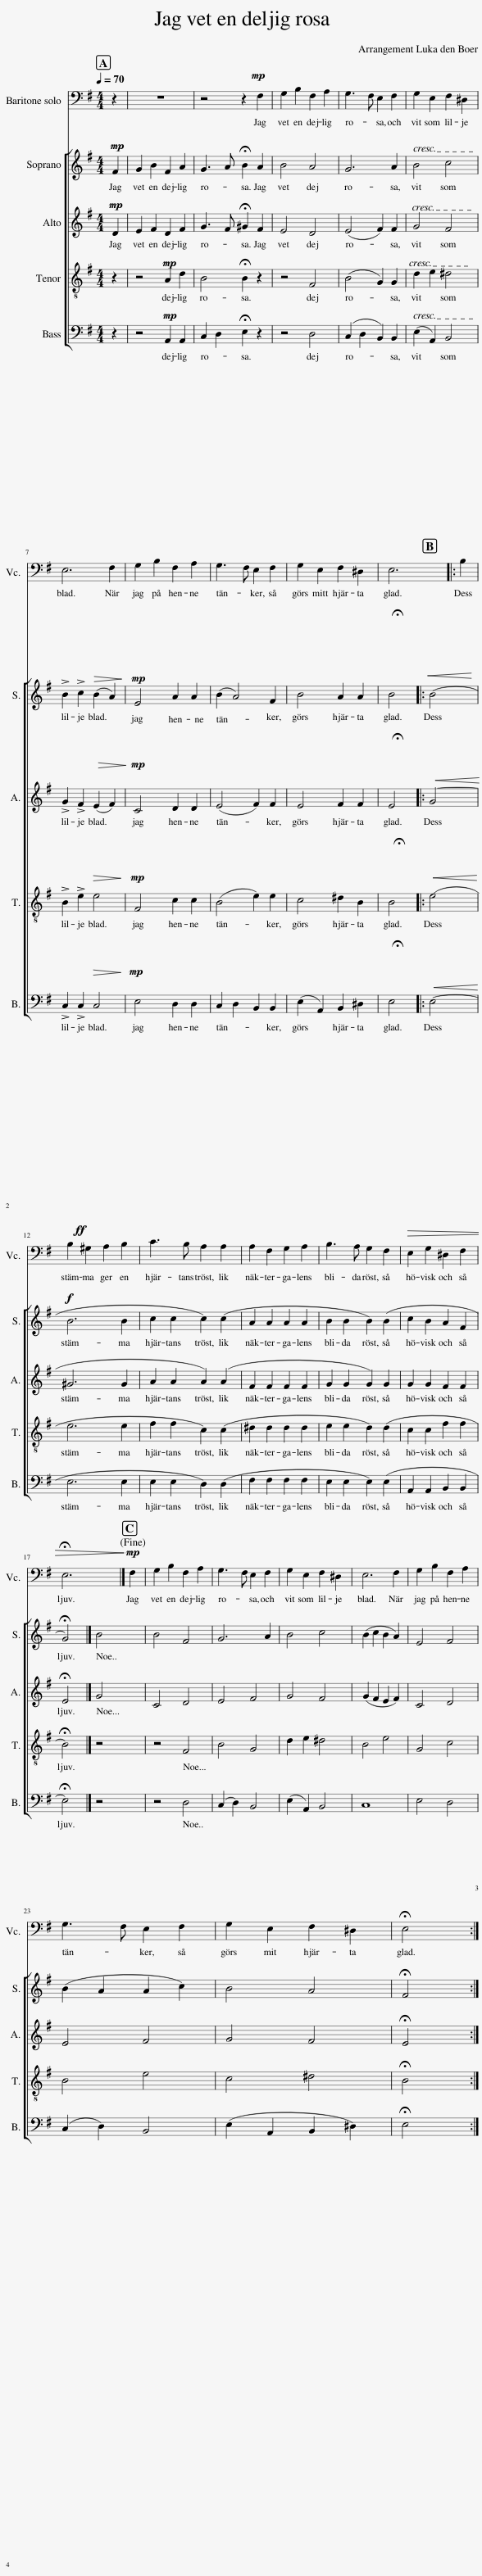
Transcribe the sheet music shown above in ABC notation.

X:1
%%score 1 [ 2 3 4 5 ]
L:1/8
Q:1/4=70
M:4/4
I:linebreak $
K:G
V:1 bass
V:2 treble
V:3 treble
V:4 treble-8
V:5 bass
V:1
 z2 | z8 | z4 z2!mp! F,2 | G,2 B,2 F,2 A,2 | G,3 F, E,2 F,2 | %5
 G,2 E,2 F,2 ^D,2 |$ E,6 F,2 | G,2 B,2 F,2 A,2 | G,3 F, E,2 F,2 | G,2 E,2 F,2 ^D,2 | %10
 E,6 B,2 |$!ff! B,2 ^G,2 A,2 B,2 | C3 B, A,2 A,2 | A,2 F,2 G,2 A,2 | B,3 A, G,2 F,2 | %15
!>(! E,2 G,2 ^D,2 F,2 |$ !fermata!E,6!>)!!mp! F,2!fine! | G,2 B,2 F,2 A,2 | G,3 F, E,2 F,2 | G,2 E,2 F,2 ^D,2 | %20
 E,6 F,2 | G,2 B,2 F,2 A,2 |$ G,3 F, E,2 F,2 | G,2 E,2 F,2 ^D,2 | !fermata!E,4 :| %25
V:2
!mp! F2 | G2 B2 F2 A2 | G3 A !fermata!B2 A2 | B4 A4 | G6 A2 | %5
 B4 c4 |$ !>!B2 !>!c2!>(! (B2 A2)!>)! |!mp! E4 A2 A2 | (B2 A4) F2 | B4 A2 A2 | %10
 B4!<(! (!fermata!B4!<)! |$!f! B6 B2 | c2 c2 c2) (c2 | A2 A2 A2 A2 | B2 B2 B2) (B2 | %15
 c2 B2 A2 F2 |$ !fermata!G4) B4 | B4 F4 | G6 A2 | B4 c4 | %20
 (B2 c2 B2 A2) | E4 F4 |$ (B2 A2 A2 c2) | B4 A4 | !fermata!F4 :| %25
V:3
!mp! D2 | E2 F2 D2 F2 | G3 F !fermata!^G2 F2 | E4 D4 | (E4 F2) F2 | %5
 G4 F4 |$ !>!G2 !>!F2!>(! (E2 F2)!>)! |!mp! C4 D2 D2 | (E4 F2) F2 | E4 F2 F2 | %10
 E4!<(! (!fermata!G4!<)! |$ ^G6 G2 | A2 A2 A2) (A2 | F2 F2 F2 F2 | G2 G2 G2) G2 | %15
 G2 G2 F2 F2 |$ !fermata!E4 G4 | C4 D4 | E4 F4 | G4 F4 | %20
 (G2 F2 E2 F2) | C4 D4 |$ E4 F4 | G4 F4 | !fermata!E4 :| %25
V:4
 z2 | z4!mp! A2 d2 | B4 !fermata!B2 z2 | z4 F4 | (B4 G2) G2 | %5
 d2 e2 ^d4 |$ !>!B2 !>!e2!>(! e4!>)! |!mp! F4 c2 c2 | (B4 e2) e2 | c4 ^d2 B2 | %10
 B4!<(! (!fermata!e4!<)! |$ e6 e2 | f2 f2 c2) (c2 | ^d2 d2 d2 d2 | e2 e2 d2) (d2 | %15
 c2 c2 f2 f2 |$ !fermata!B4) z4 | z4 F4 | B4 G4 | d2 e2 ^d4 | %20
 B4 e4 | G4 c4 |$ B4 e4 | c4 ^d4 | !fermata!B4 :| %25
V:5
 z2 | z4!mp! A,,2 A,,2 | C,2 D,2 !fermata!E,2 z2 | z4 D,4 | (C,2 D,2 B,,2) B,,2 | %5
 (E,2 A,,2) B,,4 |$ !>!C,2 !>!C,2!>(! C,4!>)! |!mp! E,4 D,2 D,2 | C,2 D,2 B,,2 B,,2 | (E,2 A,,2) B,,2 ^D,2 | %10
 E,4!<(! (!fermata!E,4!<)! |$ E,6 E,2 | E,2 E,2 D,2) (D,2 | F,2 F,2 F,2 F,2 | E,2 E,2 E,2) (E,2 | %15
 A,,2 A,,2 B,,2 B,,2 |$ !fermata!E,4) z4 | z4 D,4 | (C,2 D,2) B,,4 | (E,2 A,,2) B,,4 | %20
 C,8 | E,4 D,4 |$ (C,2 D,2) B,,4 | (E,2 A,,2 B,,2 ^D,2) | !fermata!E,4 :| %25
